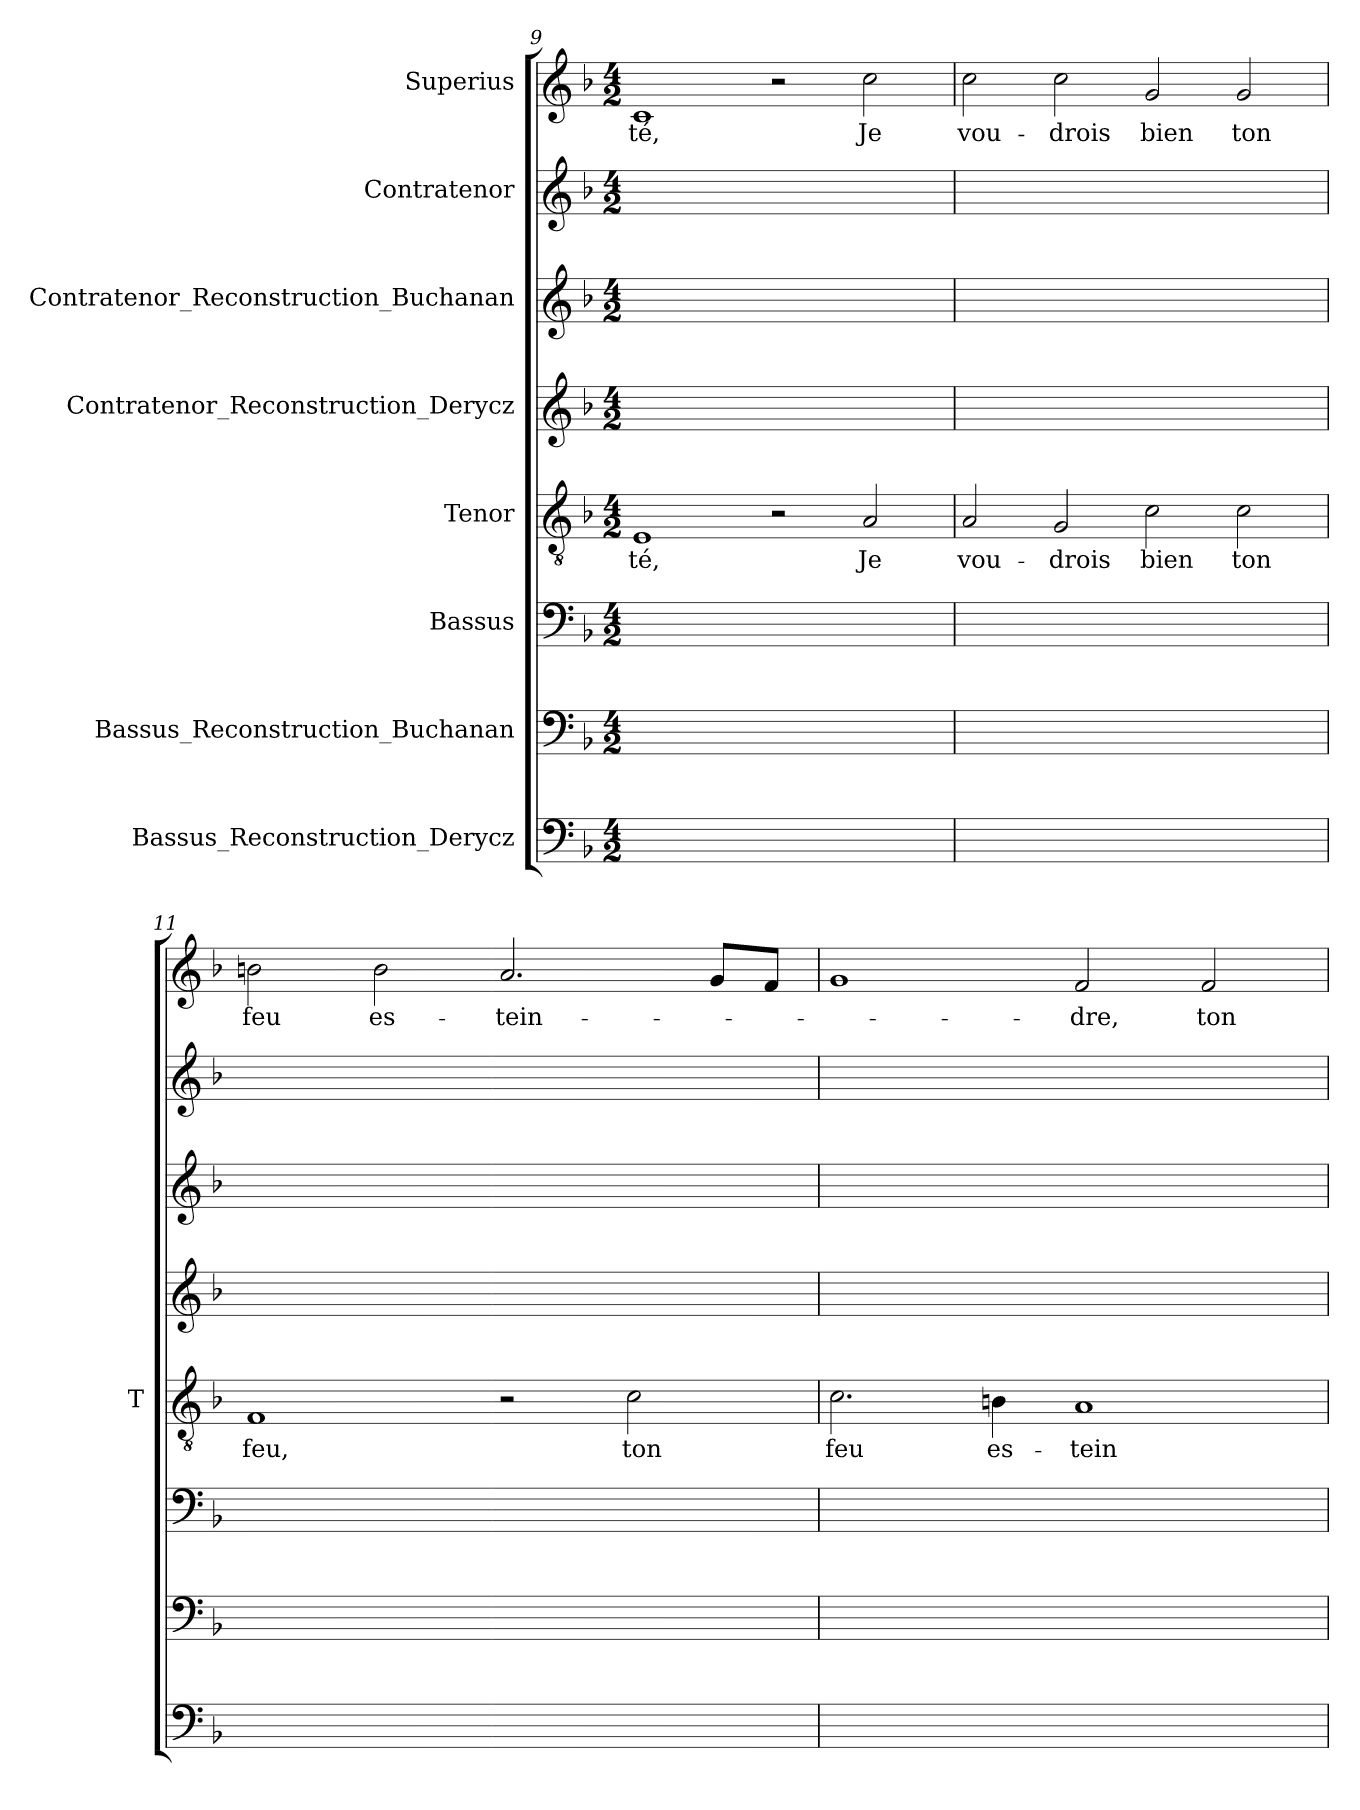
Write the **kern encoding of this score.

**kern	**kern	**kern	**kern	**text	**kern	**kern	**kern	**kern	**text
*part8	*part7	*part6	*part5	*part5	*part4	*part3	*part2	*part1	*part1
*staff8	*staff7	*staff6	*staff5	*staff5	*staff4	*staff3	*staff2	*staff1	*staff1
*I"Bassus_Reconstruction_Derycz	*I"Bassus_Reconstruction_Buchanan	*I"Bassus	*I"Tenor	*	*I"Contratenor_Reconstruction_Derycz	*I"Contratenor_Reconstruction_Buchanan	*I"Contratenor	*I"Superius	*
*	*	*	*I'T	*	*	*	*	*	*
*clefF4	*clefF4	*clefF4	*clefGv2	*	*clefG2	*clefG2	*clefG2	*clefG2	*
*k[b-]	*k[b-]	*k[b-]	*k[b-]	*	*k[b-]	*k[b-]	*k[b-]	*k[b-]	*
*M4/2	*M4/2	*M4/2	*M4/2	*	*M4/2	*M4/2	*M4/2	*M4/2	*
=9	=9	=9	=9	=9	=9	=9	=9	=9	=9
0ryy	0ryy	0ryy	1E	-té,	0ryy	0ryy	0ryy	1c	-té,
.	.	.	2r	.	.	.	.	2r	.
.	.	.	2A	-Je	.	.	.	2cc	-Je
=10	=10	=10	=10	=10	=10	=10	=10	=10	=10
0ryy	0ryy	0ryy	2A	vou-	0ryy	0ryy	0ryy	2cc	vou-
.	.	.	2G	-drois	.	.	.	2cc	-drois
.	.	.	2c	-bien	.	.	.	2g	-bien
.	.	.	2c	-ton	.	.	.	2g	-ton
=11	=11	=11	=11	=11	=11	=11	=11	=11	=11
0ryy	0ryy	0ryy	1F	-feu,	0ryy	0ryy	0ryy	2b	-feu
.	.	.	.	.	.	.	.	2b	es-
.	.	.	2r	.	.	.	.	2.a	tein-
.	.	.	2c	-ton	.	.	.	.	.
.	.	.	.	.	.	.	.	8gL	.
.	.	.	.	.	.	.	.	8fJ	.
=12	=12	=12	=12	=12	=12	=12	=12	=12	=12
0ryy	0ryy	0ryy	2.c	-feu	0ryy	0ryy	0ryy	1g	.
.	.	.	4B	es-	.	.	.	.	.
.	.	.	1A	tein-	.	.	.	2f	-dre,
.	.	.	.	.	.	.	.	2f	-ton
=	=	=	=	=	=	=	=	=	=
*-	*-	*-	*-	*-	*-	*-	*-	*-	*-
